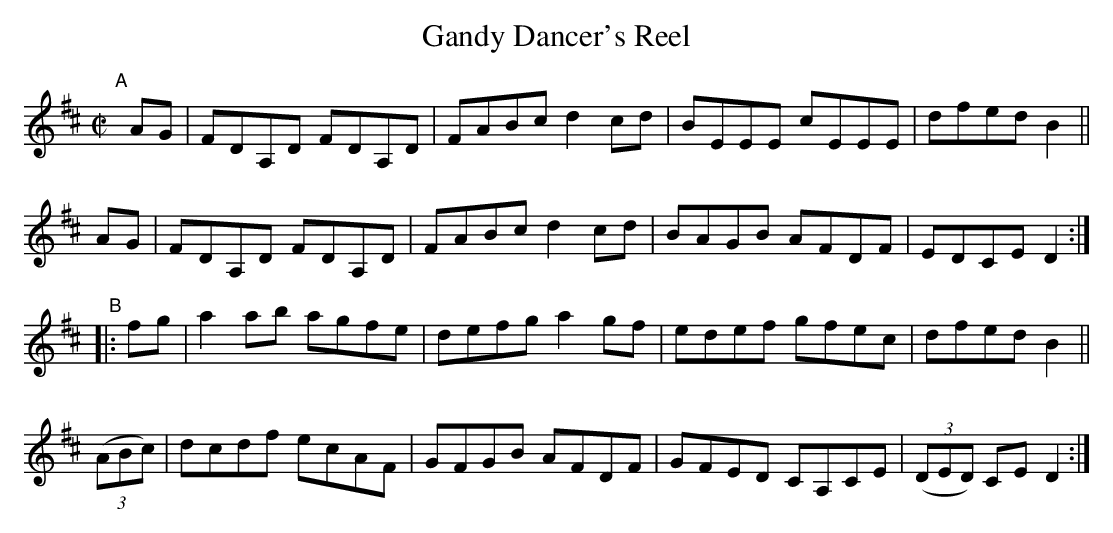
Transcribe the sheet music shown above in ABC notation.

X:1
T: Gandy Dancer's Reel
M: C|
L: 1/8
K: D
"^A"[|]\
AG | FDA,D FDA,D | FABc d2cd | BEEE cEEE | dfed B2 ||
AG | FDA,D FDA,D | FABc d2cd | BAGB AFDF | EDCE D2 :|
"^B"\
|:  fg  | a2ab agfe | defg a2gf | edef gfec | dfed B2 ||
((3ABc) | dcdf ecAF | GFGB AFDF | GFED CA,CE | ((3DED) CE D2 :|
